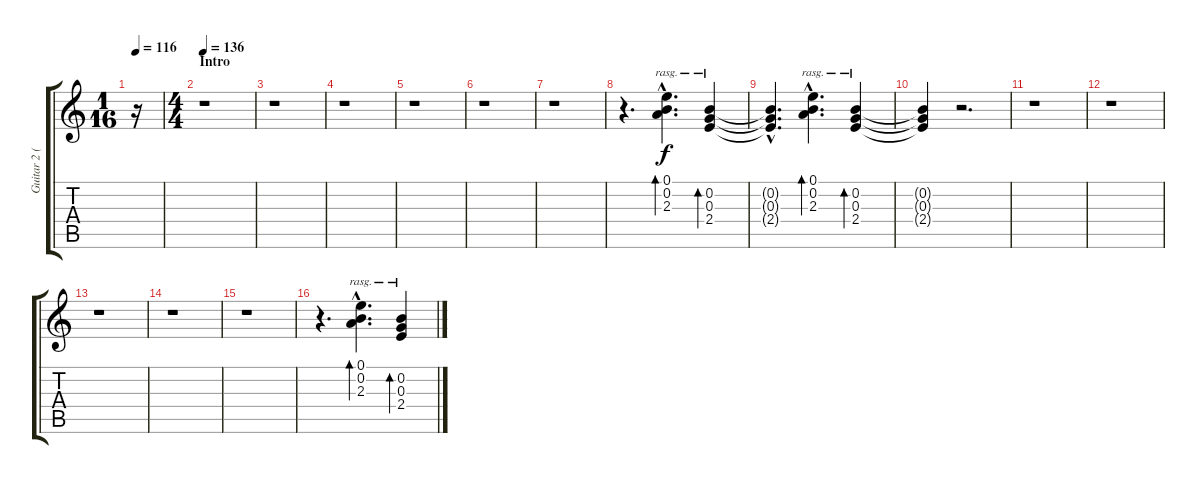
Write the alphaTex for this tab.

\track ("Guitar 2 (clean)" "Guitar 2 (") {instrument acousticguitarsteel}
\staff {score tabs}
\tuning (E4 B3 G3 D3 A2 E2) {hide}
\ts (1 16)
\tempo 116
\clef g2
\ks c
r.16{dy f instrument acousticguitarsteel} |
\ts (4 4)
\section ("" "Intro")
\tempo 136
r.1 |
r.1 |
r.1 |
r.1 |
r.1 |
r.1 |
r.4{d} (0.1{hac} 0.2{hac} 2.3{hac}).4{d bd 120 rasg ii} (0.2 0.3 2.4).4{bd 120 rasg ii} |
(0.2{hac t} 0.3{hac t} 2.4{hac t}).4{d} (0.1{hac} 0.2{hac} 2.3{hac}).4{d bd 120 rasg ii} (0.2 0.3 2.4).4{bd 120 rasg ii} |
(0.2{t} 0.3{t} 2.4{t}).4 r.2{d} |
r.1 |
r.1 |
r.1 |
r.1 |
r.1 |
r.4{d} (0.1{hac} 0.2{hac} 2.3{hac}).4{d bd 120 rasg ii} (0.2 0.3 2.4).4{bd 120 rasg ii}
